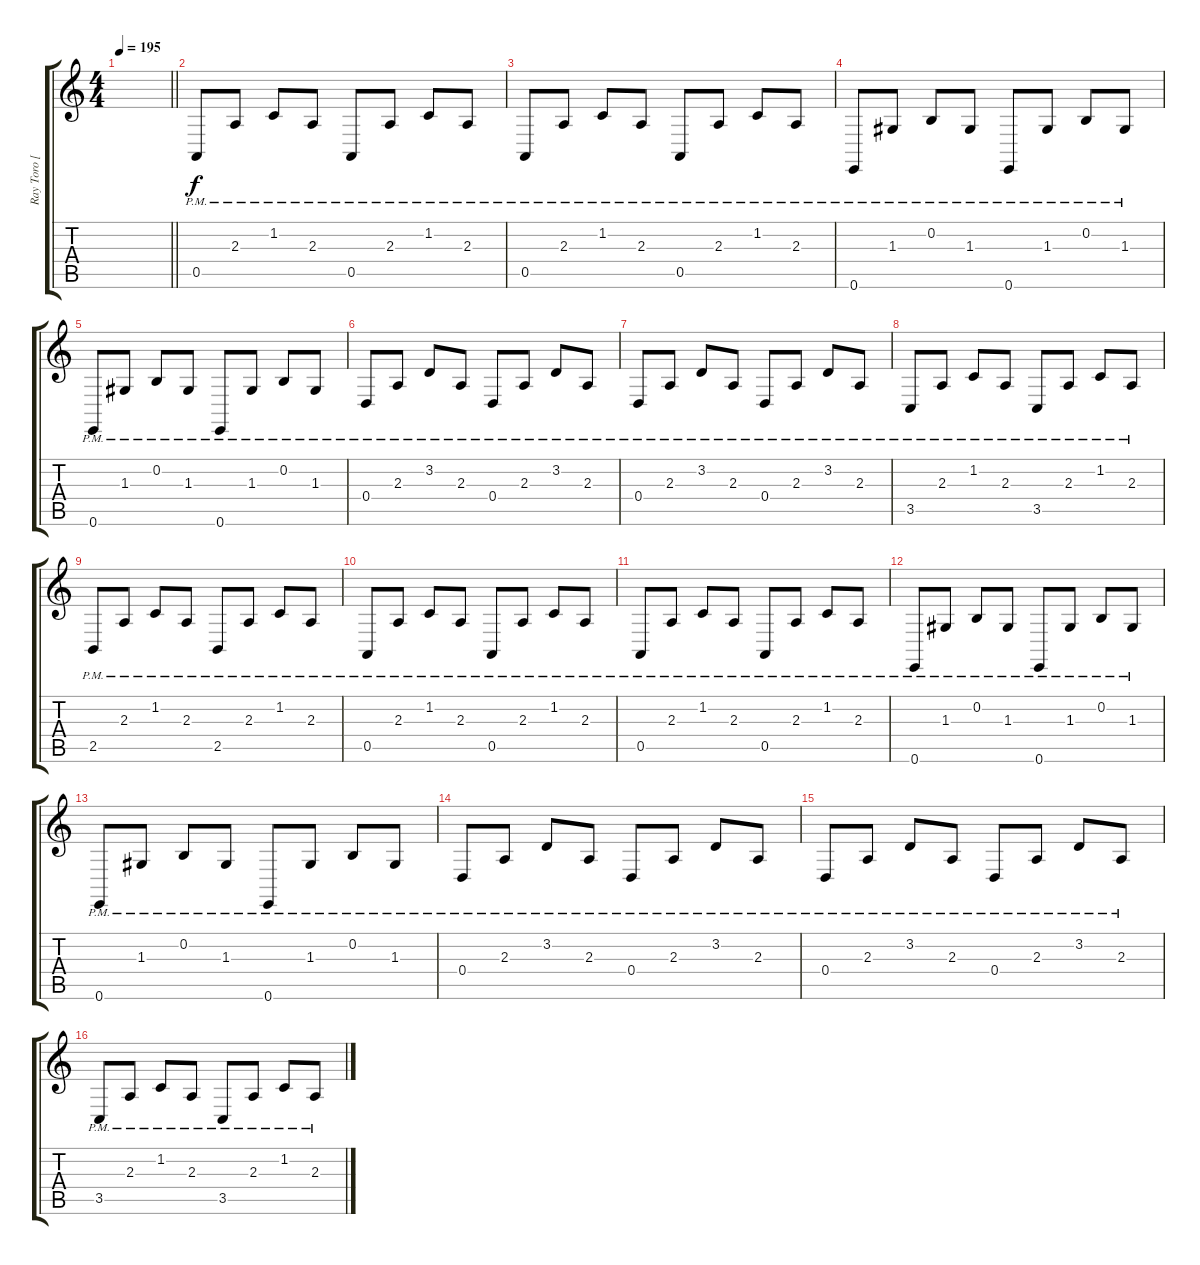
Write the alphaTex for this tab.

\track ("Ray Toro [Clean]" "Ray Toro [") {instrument acousticgrandpiano}
\staff {score tabs}
\tuning (E4 B3 G3 D3 A2 E2) {hide}
\ts (4 4)
\tempo 195
\clef g2
\barLineRight lightlight
\ks c
|
0.5{pm}.8 2.3{pm}.8 1.2{pm}.8 2.3{pm}.8 0.5{pm}.8 2.3{pm}.8 1.2{pm}.8 2.3{pm}.8 |
0.5{pm}.8 2.3{pm}.8 1.2{pm}.8 2.3{pm}.8 0.5{pm}.8 2.3{pm}.8 1.2{pm}.8 2.3{pm}.8 |
0.6{pm}.8 1.3{pm}.8 0.2{pm}.8 1.3{pm}.8 0.6{pm}.8 1.3{pm}.8 0.2{pm}.8 1.3{pm}.8 |
0.6{pm}.8 1.3{pm}.8 0.2{pm}.8 1.3{pm}.8 0.6{pm}.8 1.3{pm}.8 0.2{pm}.8 1.3{pm}.8 |
0.4{pm}.8 2.3{pm}.8 3.2{pm}.8 2.3{pm}.8 0.4{pm}.8 2.3{pm}.8 3.2{pm}.8 2.3{pm}.8 |
0.4{pm}.8 2.3{pm}.8 3.2{pm}.8 2.3{pm}.8 0.4{pm}.8 2.3{pm}.8 3.2{pm}.8 2.3{pm}.8 |
3.5{pm}.8 2.3{pm}.8 1.2{pm}.8 2.3{pm}.8 3.5{pm}.8 2.3{pm}.8 1.2{pm}.8 2.3{pm}.8 |
2.5{pm}.8 2.3{pm}.8 1.2{pm}.8 2.3{pm}.8 2.5{pm}.8 2.3{pm}.8 1.2{pm}.8 2.3{pm}.8 |
0.5{pm}.8 2.3{pm}.8 1.2{pm}.8 2.3{pm}.8 0.5{pm}.8 2.3{pm}.8 1.2{pm}.8 2.3{pm}.8 |
0.5{pm}.8 2.3{pm}.8 1.2{pm}.8 2.3{pm}.8 0.5{pm}.8 2.3{pm}.8 1.2{pm}.8 2.3{pm}.8 |
0.6{pm}.8 1.3{pm}.8 0.2{pm}.8 1.3{pm}.8 0.6{pm}.8 1.3{pm}.8 0.2{pm}.8 1.3{pm}.8 |
0.6{pm}.8 1.3{pm}.8 0.2{pm}.8 1.3{pm}.8 0.6{pm}.8 1.3{pm}.8 0.2{pm}.8 1.3{pm}.8 |
0.4{pm}.8 2.3{pm}.8 3.2{pm}.8 2.3{pm}.8 0.4{pm}.8 2.3{pm}.8 3.2{pm}.8 2.3{pm}.8 |
0.4{pm}.8 2.3{pm}.8 3.2{pm}.8 2.3{pm}.8 0.4{pm}.8 2.3{pm}.8 3.2{pm}.8 2.3{pm}.8 |
3.5{pm}.8 2.3{pm}.8 1.2{pm}.8 2.3{pm}.8 3.5{pm}.8 2.3{pm}.8 1.2{pm}.8 2.3{pm}.8
